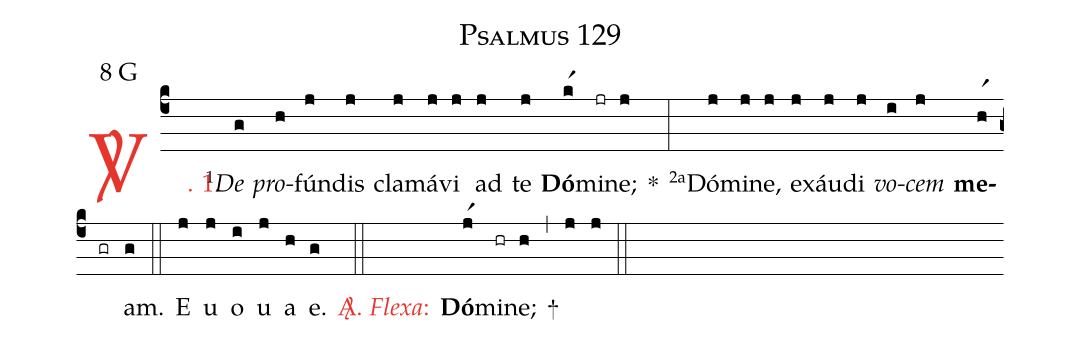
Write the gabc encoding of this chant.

name: Psalmus 129;
mode: 8;
mode-differentia: G;
%%
(c4)

<c><sp>V/</sp>. 1.</c>() <v>\VSup{1}</v><i>De</i>(g) <i>pro</i>(h)fún(j)dis(j) cla(j)má(j)vi(j) ad(j) te(j) <b>Dó</b>(kr1)mi(jr)ne;(j) *(:) <v>\VSup{2a}</v>Dó(j)mi(j)ne,(j) ex(j)áu(j)di(j) <i>vo</i>(i)<i>cem</i>(j) <b>me</b>(hr1)(gr)am.(g)

(::)

<eu>E(j) u(j) o(i) u(j) a(h) e.</eu>(g)

<c><sp>A/</sp>.</c>(::)

<c><i>Flexa</i>:</c>() <b>Dó</b>(jr1)mi(hr)ne;(h) +(,) (j) (j)

(::)
